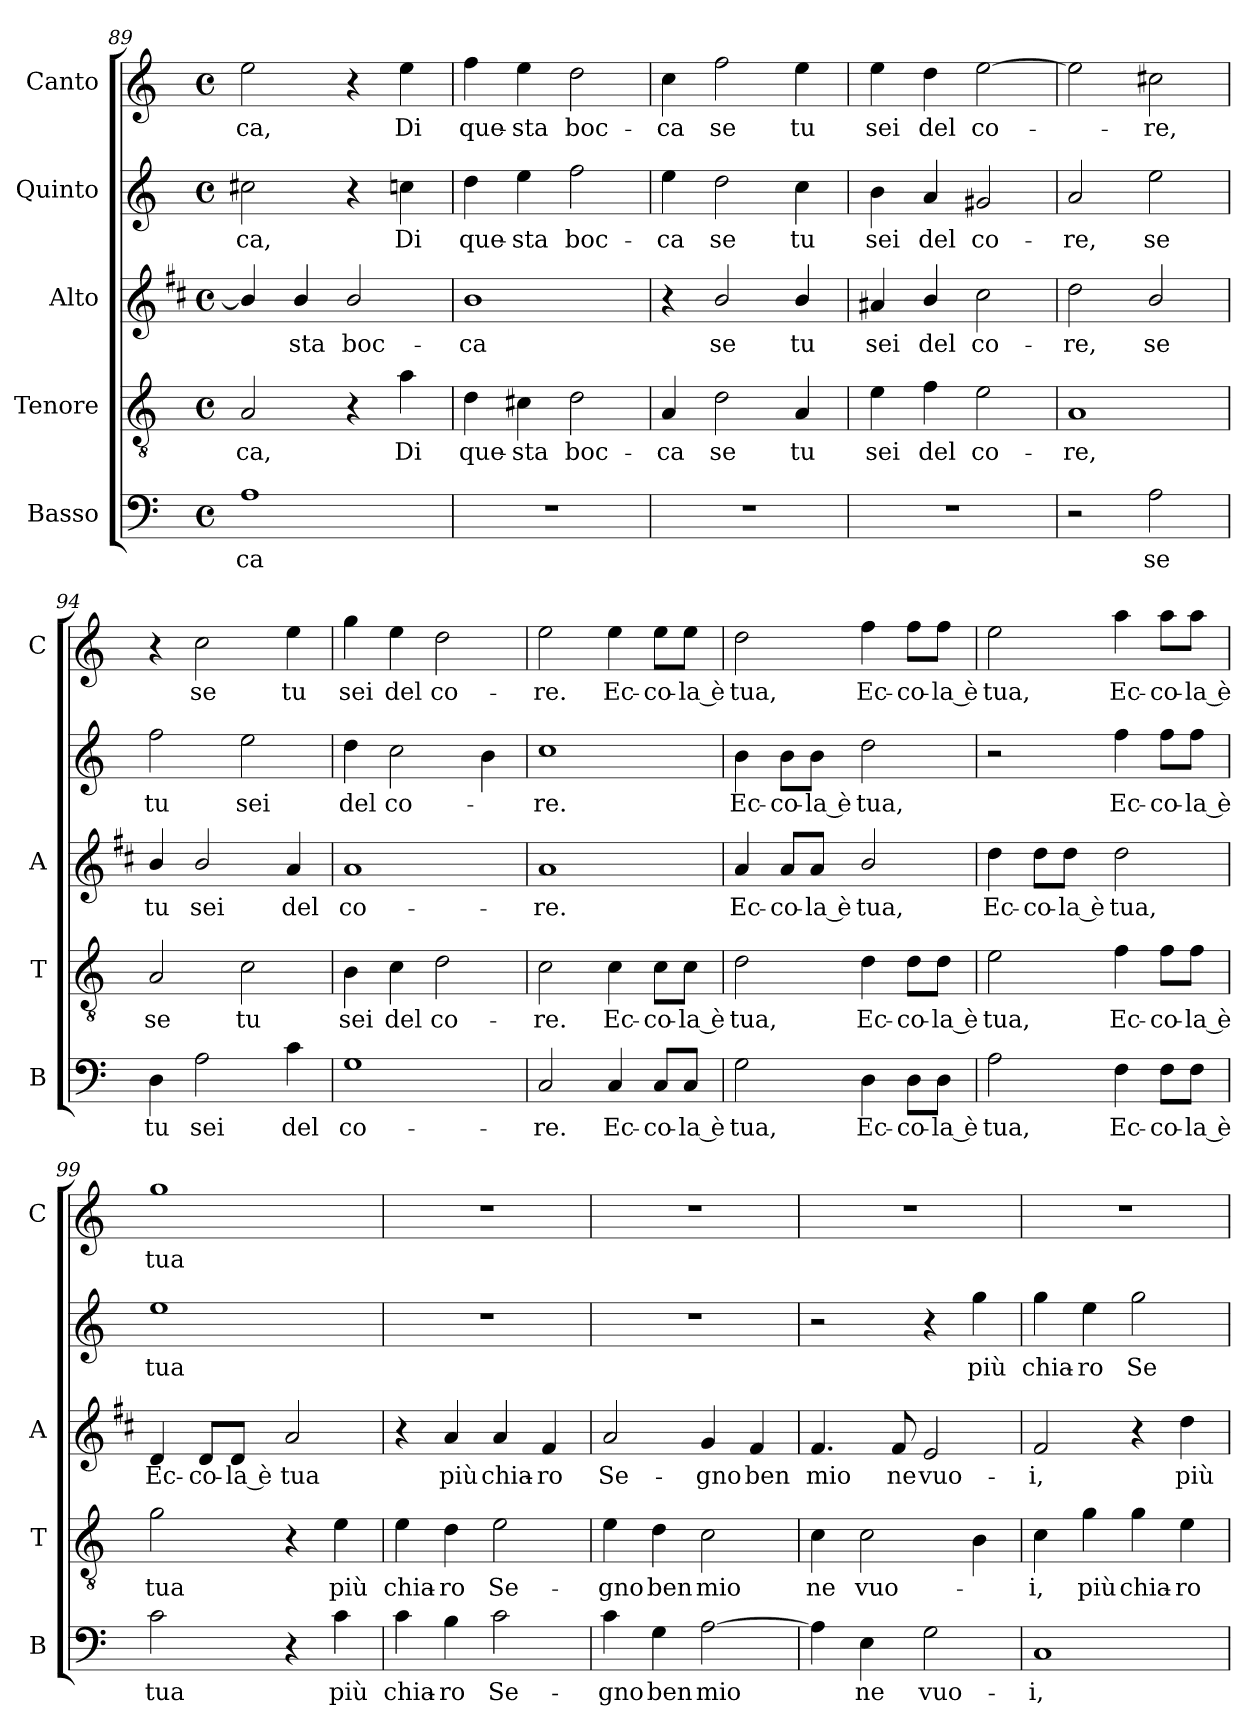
**kern	**text	**kern	**text	**kern	**text	**kern	**text	**kern	**text
*part5	*part5	*part4	*part4	*part3	*part3	*part2	*part2	*part1	*part1
*staff5	*staff5	*staff4	*staff4	*staff3	*staff3	*staff2	*staff2	*staff1	*staff1
*I"Basso	*	*I"Tenore	*	*I"Alto	*	*I"Quinto	*	*I"Canto	*
*I'B	*	*I'T	*	*I'A	*	*	*	*I'C	*
*clefF4	*	*clefGv2	*	*clefG2	*	*clefG2	*	*clefG2	*
*	*	*	*	*ITrd1c2	*	*	*	*	*
*k[]	*	*k[]	*	*k[]	*	*k[]	*	*k[]	*
*C:	*	*C:	*	*C:	*	*C:	*	*C:	*
*M4/4	*	*M4/4	*	*M4/4	*	*M4/4	*	*M4/4	*
*met(c)	*	*met(c)	*	*met(c)	*	*met(c)	*	*met(c)	*
=89	=89	=89	=89	=89	=89	=89	=89	=89	=89
!	!LO:LY:b	!	!LO:LY:b	!	!	!	!LO:LY:b	!	!LO:LY:b
1A	-ca	2A/	-ca,	4a/]	.	2cc#X\	-ca,	2ee\	-ca,
!	!	!	!	!	!LO:LY:b	!	!	!	!
.	.	.	.	4a/	-sta	.	.	.	.
!	!	!	!	!	!LO:LY:b	!	!	!	!
.	.	4r	.	2a/	boc-	4r	.	4r	.
!	!	!	!LO:LY:b	!	!	!	!LO:LY:b	!	!LO:LY:b
.	.	4a\	Di	.	.	4ccn\	Di	4ee\	Di
!!LO:PB:g=z
=90	=90	=90	=90	=90	=90	=90	=90	=90	=90
!	!	!	!LO:LY:b	!	!LO:LY:b	!	!LO:LY:b	!	!LO:LY:b
1r	.	4d\	que-	1a	-ca	4dd\	que-	4ff\	que-
!	!	!	!LO:LY:b	!	!	!	!LO:LY:b	!	!LO:LY:b
.	.	4c#X\	-sta	.	.	4ee\	-sta	4ee\	-sta
!	!	!	!LO:LY:b	!	!	!	!LO:LY:b	!	!LO:LY:b
.	.	2d\	boc-	.	.	2ff\	boc-	2dd\	boc-
=91	=91	=91	=91	=91	=91	=91	=91	=91	=91
!	!	!	!LO:LY:b	!	!	!	!LO:LY:b	!	!LO:LY:b
1r	.	4A/	-ca	4r	.	4ee\	-ca	4cc\	-ca
!	!	!	!LO:LY:b	!	!LO:LY:b	!	!LO:LY:b	!	!LO:LY:b
.	.	2d\	se	2a/	se	2dd\	se	2ff\	se
!	!	!	!LO:LY:b	!	!LO:LY:b	!	!LO:LY:b	!	!LO:LY:b
.	.	4A/	tu	4a/	tu	4cc\	tu	4ee\	tu
=92	=92	=92	=92	=92	=92	=92	=92	=92	=92
!	!	!	!LO:LY:b	!	!LO:LY:b	!	!LO:LY:b	!	!LO:LY:b
1r	.	4e\	sei	4g#X/	sei	4b\	sei	4ee\	sei
!	!	!	!LO:LY:b	!	!LO:LY:b	!	!LO:LY:b	!	!LO:LY:b
.	.	4f\	del	4a/	del	4a/	del	4dd\	del
!	!	!	!LO:LY:b	!	!LO:LY:b	!	!LO:LY:b	!	!LO:LY:b
.	.	2e\	co-	2b\	co-	2g#X/	co-	[2ee\	co-
=93	=93	=93	=93	=93	=93	=93	=93	=93	=93
!	!	!	!LO:LY:b	!	!LO:LY:b	!	!LO:LY:b	!	!
2r	.	1A	-re,	2cc\	-re,	2a/	-re,	2ee\]	.
!	!LO:LY:b	!	!	!	!LO:LY:b	!	!LO:LY:b	!	!LO:LY:b
2A\	se	.	.	2a/	se	2ee\	se	2cc#X\	-re,
=94	=94	=94	=94	=94	=94	=94	=94	=94	=94
!	!LO:LY:b	!	!LO:LY:b	!	!LO:LY:b	!	!LO:LY:b	!	!
4D\	tu	2A/	se	4a/	tu	2ff\	tu	4r	.
!	!LO:LY:b	!	!	!	!LO:LY:b	!	!	!	!LO:LY:b
2A\	sei	.	.	2a/	sei	.	.	2cc\	se
!	!	!	!LO:LY:b	!	!	!	!LO:LY:b	!	!
.	.	2c\	tu	.	.	2ee\	sei	.	.
!	!LO:LY:b	!	!	!	!LO:LY:b	!	!	!	!LO:LY:b
4c\	del	.	.	4g/	del	.	.	4ee\	tu
=95	=95	=95	=95	=95	=95	=95	=95	=95	=95
!	!LO:LY:b	!	!LO:LY:b	!	!LO:LY:b	!	!LO:LY:b	!	!LO:LY:b
1G	co-	4B\	sei	1g	co-	4dd\	del	4gg\	sei
!	!	!	!LO:LY:b	!	!	!	!LO:LY:b	!	!LO:LY:b
.	.	4c\	del	.	.	2cc\	co-	4ee\	del
!	!	!	!LO:LY:b	!	!	!	!	!	!LO:LY:b
.	.	2d\	co-	.	.	.	.	2dd\	co-
.	.	.	.	.	.	4b\	.	.	.
=96	=96	=96	=96	=96	=96	=96	=96	=96	=96
!	!LO:LY:b	!	!LO:LY:b	!	!LO:LY:b	!	!LO:LY:b	!	!LO:LY:b
2C/	-re.	2c\	-re.	1g	-re.	1cc	-re.	2ee\	-re.
!	!LO:LY:b	!	!LO:LY:b	!	!	!	!	!	!LO:LY:b
4C/	Ec-	4c\	Ec-	.	.	.	.	4ee\	Ec-
!	!LO:LY:b	!	!LO:LY:b	!	!	!	!	!	!LO:LY:b
8C/L	-co-	8c\L	-co-	.	.	.	.	8ee\L	-co-
!	!LO:LY:b	!	!LO:LY:b	!	!	!	!	!	!LO:LY:b
8C/J	-la è	8c\J	-la è	.	.	.	.	8ee\J	-la è
=97	=97	=97	=97	=97	=97	=97	=97	=97	=97
!	!LO:LY:b	!	!LO:LY:b	!	!LO:LY:b	!	!LO:LY:b	!	!LO:LY:b
2G\	tua,	2d\	tua,	4g/	Ec-	4b\	Ec-	2dd\	tua,
!	!	!	!	!	!LO:LY:b	!	!LO:LY:b	!	!
.	.	.	.	8g/L	-co-	8b\L	-co-	.	.
!	!	!	!	!	!LO:LY:b	!	!LO:LY:b	!	!
.	.	.	.	8g/J	-la è	8b\J	-la è	.	.
!	!LO:LY:b	!	!LO:LY:b	!	!LO:LY:b	!	!LO:LY:b	!	!LO:LY:b
4D\	Ec-	4d\	Ec-	2a/	tua,	2dd\	tua,	4ff\	Ec-
!	!LO:LY:b	!	!LO:LY:b	!	!	!	!	!	!LO:LY:b
8D\L	-co-	8d\L	-co-	.	.	.	.	8ff\L	-co-
!	!LO:LY:b	!	!LO:LY:b	!	!	!	!	!	!LO:LY:b
8D\J	-la è	8d\J	-la è	.	.	.	.	8ff\J	-la è
!!LO:LB:g=z
=98	=98	=98	=98	=98	=98	=98	=98	=98	=98
!	!LO:LY:b	!	!LO:LY:b	!	!LO:LY:b	!	!	!	!LO:LY:b
2A\	tua,	2e\	tua,	4cc\	Ec-	2r	.	2ee\	tua,
!	!	!	!	!	!LO:LY:b	!	!	!	!
.	.	.	.	8cc\L	-co-	.	.	.	.
!	!	!	!	!	!LO:LY:b	!	!	!	!
.	.	.	.	8cc\J	-la è	.	.	.	.
!	!LO:LY:b	!	!LO:LY:b	!	!LO:LY:b	!	!LO:LY:b	!	!LO:LY:b
4F\	Ec-	4f\	Ec-	2cc\	tua,	4ff\	Ec-	4aa\	Ec-
!	!LO:LY:b	!	!LO:LY:b	!	!	!	!LO:LY:b	!	!LO:LY:b
8F\L	-co-	8f\L	-co-	.	.	8ff\L	-co-	8aa\L	-co-
!	!LO:LY:b	!	!LO:LY:b	!	!	!	!LO:LY:b	!	!LO:LY:b
8F\J	-la è	8f\J	-la è	.	.	8ff\J	-la è	8aa\J	-la è
=99	=99	=99	=99	=99	=99	=99	=99	=99	=99
!	!LO:LY:b	!	!LO:LY:b	!	!LO:LY:b	!	!LO:LY:b	!	!LO:LY:b
2c\	tua	2g\	tua	4c/	Ec-	1ee	tua	1gg	tua
!	!	!	!	!	!LO:LY:b	!	!	!	!
.	.	.	.	8c/L	-co-	.	.	.	.
!	!	!	!	!	!LO:LY:b	!	!	!	!
.	.	.	.	8c/J	-la è	.	.	.	.
!	!	!	!	!	!LO:LY:b	!	!	!	!
4r	.	4r	.	2g/	tua	.	.	.	.
!	!LO:LY:b	!	!LO:LY:b	!	!	!	!	!	!
4c\	più	4e\	più	.	.	.	.	.	.
=100	=100	=100	=100	=100	=100	=100	=100	=100	=100
!	!LO:LY:b	!	!LO:LY:b	!	!	!	!	!	!
4c\	chia-	4e\	chia-	4r	.	1r	.	1r	.
!	!LO:LY:b	!	!LO:LY:b	!	!LO:LY:b	!	!	!	!
4B\	-ro	4d\	-ro	4g/	più	.	.	.	.
!	!LO:LY:b	!	!LO:LY:b	!	!LO:LY:b	!	!	!	!
2c\	Se-	2e\	Se-	4g/	chia-	.	.	.	.
!	!	!	!	!	!LO:LY:b	!	!	!	!
.	.	.	.	4e/	-ro	.	.	.	.
=101	=101	=101	=101	=101	=101	=101	=101	=101	=101
!	!LO:LY:b	!	!LO:LY:b	!	!LO:LY:b	!	!	!	!
4c\	-gno	4e\	-gno	2g/	Se-	1r	.	1r	.
!	!LO:LY:b	!	!LO:LY:b	!	!	!	!	!	!
4G\	ben	4d\	ben	.	.	.	.	.	.
!	!LO:LY:b	!	!LO:LY:b	!	!LO:LY:b	!	!	!	!
[2A\	mio	2c\	mio	4f/	-gno	.	.	.	.
!	!	!	!	!	!LO:LY:b	!	!	!	!
.	.	.	.	4e/	ben	.	.	.	.
=102	=102	=102	=102	=102	=102	=102	=102	=102	=102
!	!	!	!LO:LY:b	!	!LO:LY:b	!	!	!	!
4A\]	.	4c\	ne	4.e/	mio	2r	.	1r	.
!	!LO:LY:b	!	!LO:LY:b	!	!	!	!	!	!
4E\	ne	2c\	vuo-	.	.	.	.	.	.
!	!	!	!	!	!LO:LY:b	!	!	!	!
.	.	.	.	8e/	ne	.	.	.	.
!	!LO:LY:b	!	!	!	!LO:LY:b	!	!	!	!
2G\	vuo-	.	.	2d/	vuo-	4r	.	.	.
!	!	!	!	!	!	!	!LO:LY:b	!	!
.	.	4B\	.	.	.	4gg\	più	.	.
=103	=103	=103	=103	=103	=103	=103	=103	=103	=103
!	!LO:LY:b	!	!LO:LY:b	!	!LO:LY:b	!	!LO:LY:b	!	!
1C	-i,	4c\	-i,	2e/	-i,	4gg\	chia-	1r	.
!	!	!	!LO:LY:b	!	!	!	!LO:LY:b	!	!
.	.	4g\	più	.	.	4ee\	-ro	.	.
!	!	!	!LO:LY:b	!	!	!	!LO:LY:b	!	!
.	.	4g\	chia-	4r	.	2gg\	Se-	.	.
!	!	!	!LO:LY:b	!	!LO:LY:b	!	!	!	!
.	.	4e\	-ro	4cc\	più	.	.	.	.
=	=	=	=	=	=	=	=	=	=
*-	*-	*-	*-	*-	*-	*-	*-	*-	*-
